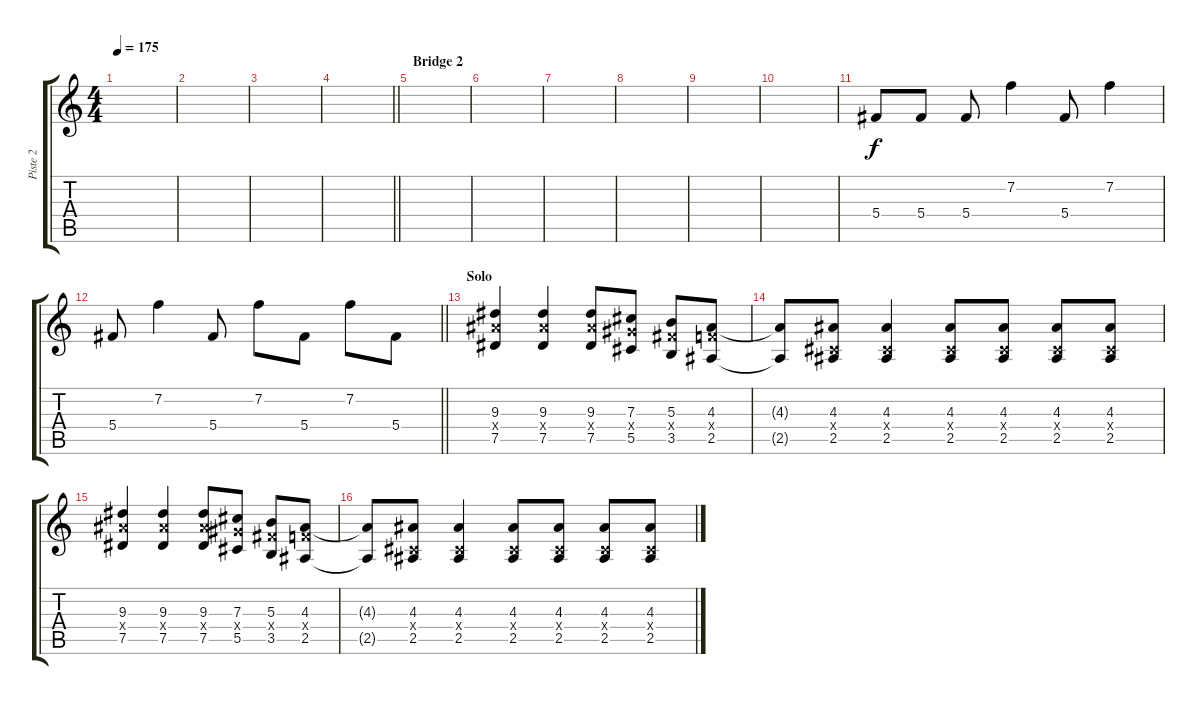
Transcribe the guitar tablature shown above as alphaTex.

\track ("Piste 2" "Piste 2") {instrument distortionguitar}
\staff {score tabs}
\tuning (Eb4 Bb3 Gb3 Db3 Ab2 Eb2) {hide}
\ts (4 4)
\tempo 175
\clef g2
\ks c
|
|
|
\barLineRight lightlight
|
\section ("" "Bridge 2")
|
|
|
|
|
|
5.4.8 5.4.8 5.4.8 7.2.4 5.4.8 7.2.4 |
\barLineRight lightlight
5.4.8 7.2.4 5.4.8 7.2.8 5.4.8 7.2.8 5.4.8 |
\section ("" "Solo")
(9.3 9.4{x} 7.5).4{volume 13 balance 8} (9.3 9.4{x} 7.5).4 (9.3 9.4{x} 7.5).8 (7.3 7.4{x} 5.5).8 (5.3 5.4{x} 3.5).8 (4.3 4.4{x} 2.5).8 |
(4.3{t} 2.5{t}).8 (4.3 0.4{x} 2.5).8 (4.3 0.4{x} 2.5).4 (4.3 0.4{x} 2.5).8 (4.3 0.4{x} 2.5).8 (4.3 0.4{x} 2.5).8 (4.3 0.4{x} 2.5).8 |
(9.3 9.4{x} 7.5).4 (9.3 9.4{x} 7.5).4 (9.3 9.4{x} 7.5).8 (7.3 7.4{x} 5.5).8 (5.3 5.4{x} 3.5).8 (4.3 4.4{x} 2.5).8 |
(4.3{t} 2.5{t}).8 (4.3 0.4{x} 2.5).8 (4.3 0.4{x} 2.5).4 (4.3 0.4{x} 2.5).8 (4.3 0.4{x} 2.5).8 (4.3 0.4{x} 2.5).8 (4.3 0.4{x} 2.5).8
